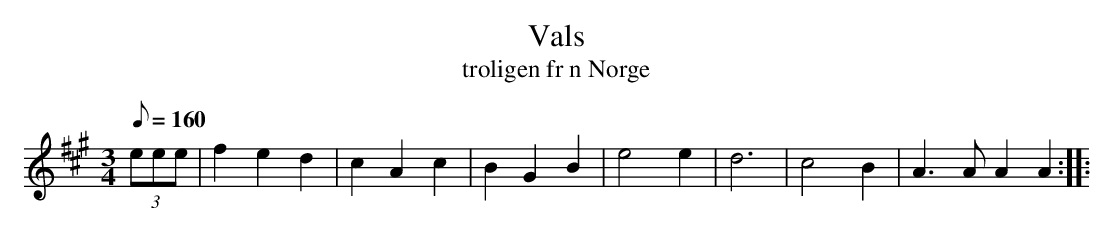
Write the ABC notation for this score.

X:1
T:Vals
T:troligen fr n Norge
M:3/4
L:1/8
K:A
Q:160
(3eee | f2 e2 d2 | c2 A2 c2 | B2 G2 B2 | e4 e2 | d6 | c4 B2 | A3 A1 A2 A2::
